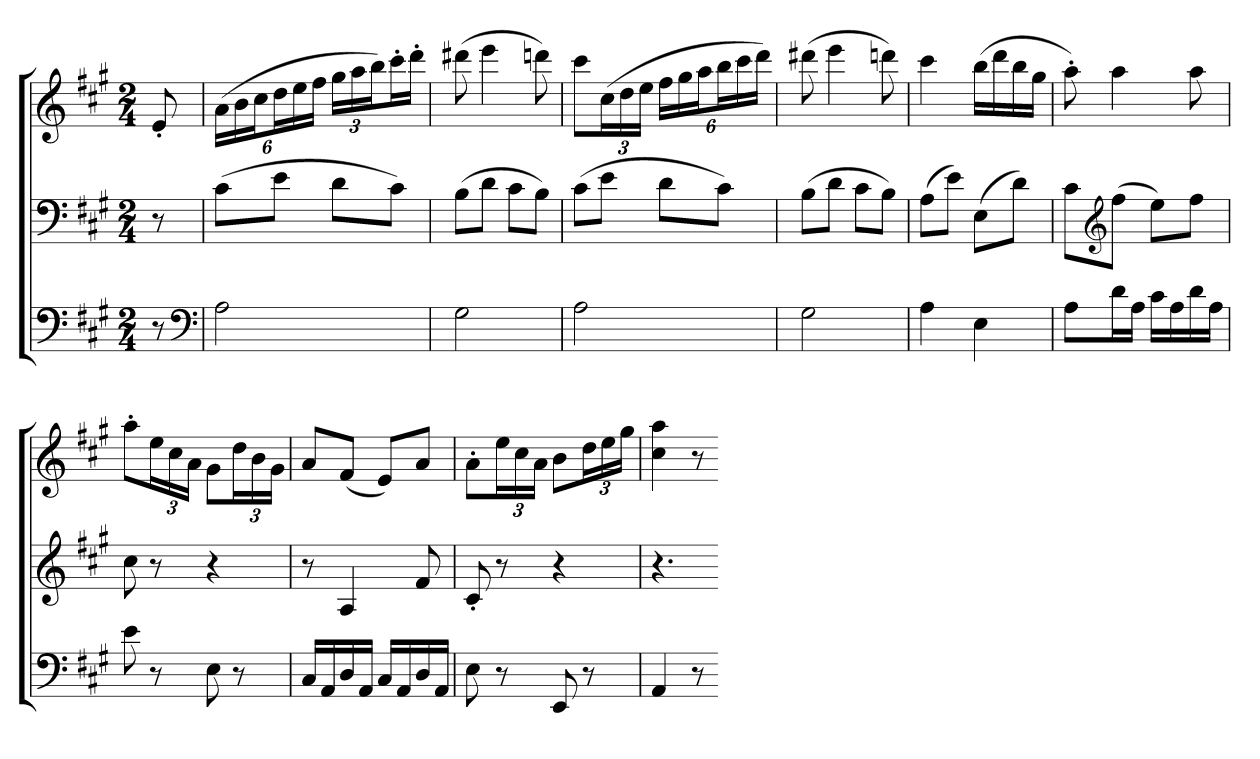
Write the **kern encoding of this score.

**kern	**kern	**kern
*part3	*part2	*part1
*staff3	*staff2	*staff1
*clefF4	*clefF4	*clefG2
*k[f#c#g#]	*k[f#c#g#]	*k[f#c#g#]
*A:	*A:	*A:
*M2/4	*M2/4	*M2/4
=	=	=
8r	8r	8e'
*clefF4	*	*
=	=	=
2A	(8c#L	(24aLL
.	.	24b
.	.	24cc#J
.	8eJ	24ddL
.	.	24ee
.	.	24ff#JJ
.	8dL	24gg#LL
.	.	24aa
.	.	24bbJ)
.	8c#J)	16ccc#'L
.	.	16ddd'JJ
=	=	=
2G#	(8BL	(8ddd#X
.	8dJ	4eee
.	8c#L	.
.	8BJ)	8dddn)
=	=	=
2A	(8c#L	8ccc#L
.	8eJ	(24cc#L
.	.	24dd
.	.	24eeJJ
.	8dL	24ff#LL
.	.	24gg#
.	.	24aaJ
.	8c#J)	24bbL
.	.	24ccc#
.	.	24dddJJ)
=	=	=
2G#	(8BL	(8ddd#X
.	8dJ	4eee
.	8c#L	.
.	8BJ)	8dddn)
=	=	=
4A	(8AL	4ccc#
.	8eJ)	.
4E	(8EL	(16bbLL
.	.	16ddd
.	8dJ)	16bb
.	.	16gg#JJ
=	=	=
8AL	8c#L	8aa')
*	*clefG2	*
16dL	(8ff#J	4aa
16AJJ	.	.
16c#LL	8eeL)	.
16A	.	.
16d	8ff#J	8aa
16AJJ	.	.
=	=	=
8e	8cc#	8aa'L
8r	8r	24eeL
.	.	24cc#
.	.	24aJJ
8E	4r	8g#L
8r	.	24ddL
.	.	24b
.	.	24g#JJ
=	=	=
16C#LL	8r	8aL
16AA	.	.
16D	4A	(8f#J
16AAJJ	.	.
16C#LL	.	8eL)
16AA	.	.
16D	8f#	8aJ
16AAJJ	.	.
=	=	=
8E	8c#'	8a'L
8r	8r	24eeL
.	.	24cc#
.	.	24aJJ
8EE	4r	8bL
8r	.	24ddL
.	.	24ee
.	.	24gg#JJ
=	=	=
4AA	4.r	4cc# 4aa
8r	.	8r
=-	=-	=-
*-	*-	*-
